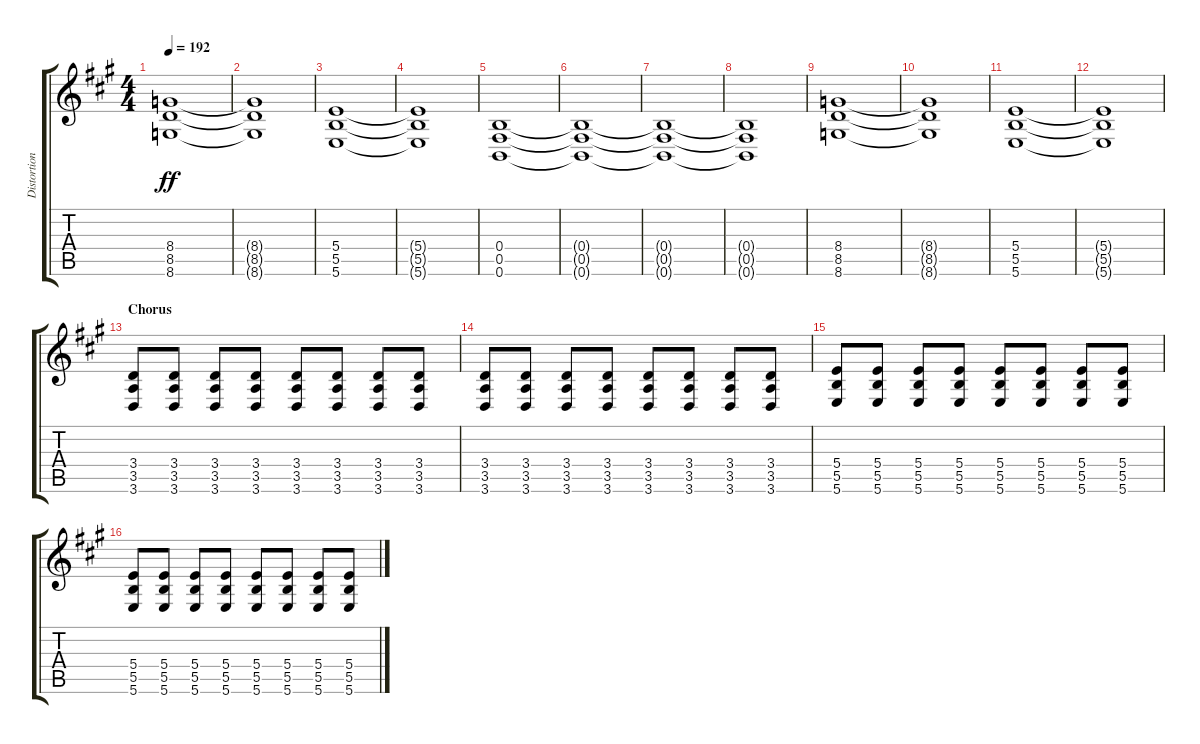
\track ("Distortion Guitar 2" "Distortion") {instrument distortionguitar}
\staff {score tabs}
\tuning (Db4 Ab3 E3 B2 Gb2 B1) {hide}
\ts (4 4)
\tempo 192
\clef g2
\ks a
(8.4 8.5 8.6).1{dy ff} |
(8.4{t} 8.5{t} 8.6{t}).1 |
(5.4 5.5 5.6).1 |
(5.4{t} 5.5{t} 5.6{t}).1 |
(0.4 0.5 0.6).1 |
(0.4{t} 0.5{t} 0.6{t}).1 |
(0.4{t} 0.5{t} 0.6{t}).1 |
(0.4{t} 0.5{t} 0.6{t}).1 |
(8.4 8.5 8.6).1 |
(8.4{t} 8.5{t} 8.6{t}).1 |
(5.4 5.5 5.6).1 |
(5.4{t} 5.5{t} 5.6{t}).1 |
\section ("" "Chorus")
(3.4 3.5 3.6).8 (3.4 3.5 3.6).8 (3.4 3.5 3.6).8 (3.4 3.5 3.6).8 (3.4 3.5 3.6).8 (3.4 3.5 3.6).8 (3.4 3.5 3.6).8 (3.4 3.5 3.6).8 |
(3.4 3.5 3.6).8 (3.4 3.5 3.6).8 (3.4 3.5 3.6).8 (3.4 3.5 3.6).8 (3.4 3.5 3.6).8 (3.4 3.5 3.6).8 (3.4 3.5 3.6).8 (3.4 3.5 3.6).8 |
(5.4 5.5 5.6).8 (5.4 5.5 5.6).8 (5.4 5.5 5.6).8 (5.4 5.5 5.6).8 (5.4 5.5 5.6).8 (5.4 5.5 5.6).8 (5.4 5.5 5.6).8 (5.4 5.5 5.6).8 |
(5.4 5.5 5.6).8 (5.4 5.5 5.6).8 (5.4 5.5 5.6).8 (5.4 5.5 5.6).8 (5.4 5.5 5.6).8 (5.4 5.5 5.6).8 (5.4 5.5 5.6).8 (5.4 5.5 5.6).8
